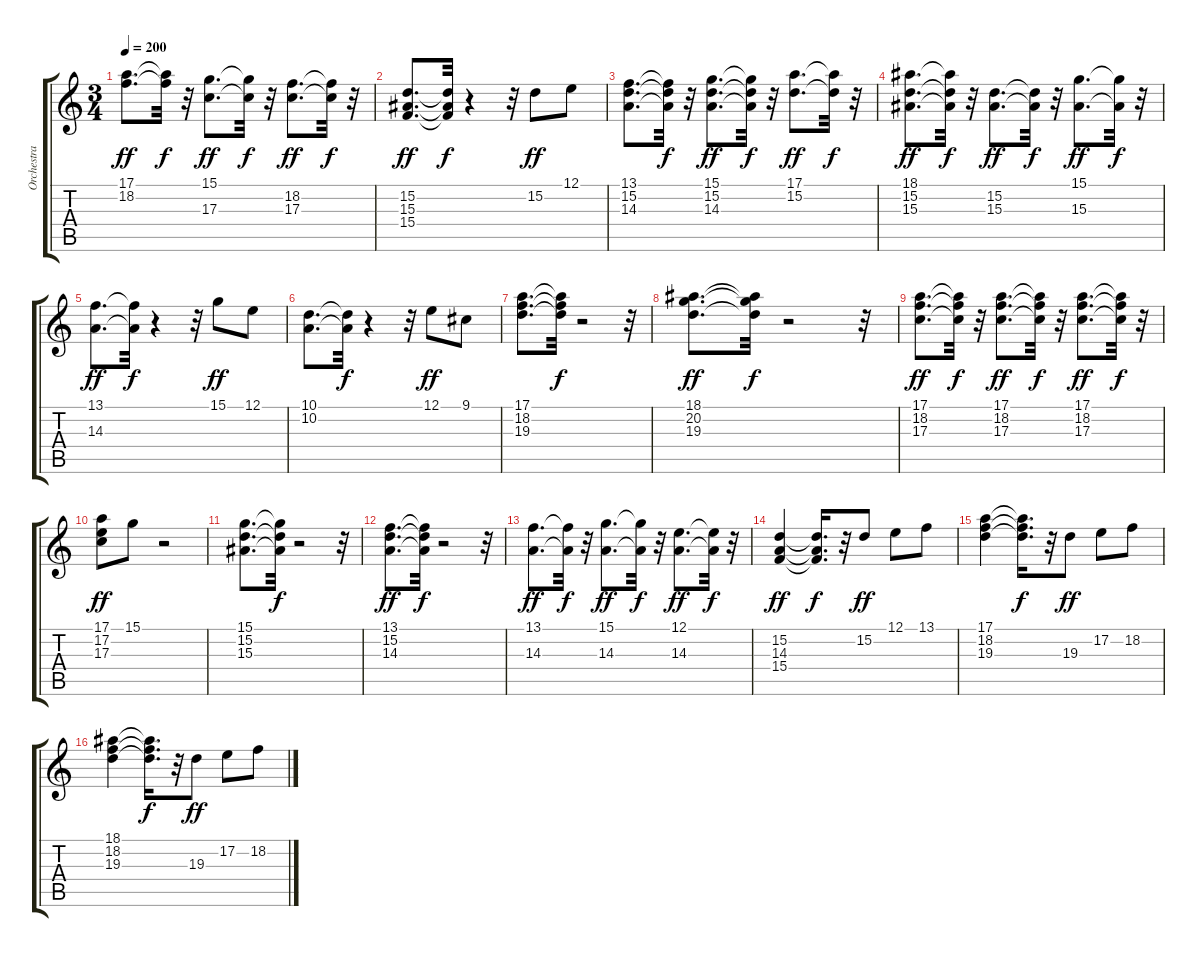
\track ("Orchestra" "Orchestra") {instrument stringensemble1}
\staff {score tabs}
\tuning (E4 B3 G3 D3 A2 E2) {hide}
\ts (3 4)
\tempo 200
\clef g2
\ks c
(17.1 18.2).8{d dy ff} (17.1{t} 18.2{t}).32{dy f} r.32 (15.1 17.3).8{d dy ff} (15.1{t} 17.3{t}).32{dy f} r.32 (18.2 17.3).8{d dy ff} (18.2{t} 17.3{t}).32{dy f} r.32 |
(15.2 15.3 15.4).8{d dy ff} (15.2{t} 15.3{t} 15.4{t}).32{dy f} r.4 r.32 15.2.8{dy ff} 12.1.8 |
(13.1 15.2 14.3).8{d} (13.1{t} 15.2{t} 14.3{t}).32{dy f} r.32 (15.1 15.2 14.3).8{d dy ff} (15.1{t} 15.2{t} 14.3{t}).32{dy f} r.32 (17.1 15.2).8{d dy ff} (17.1{t} 15.2{t}).32{dy f} r.32 |
(18.1 15.2 15.3).8{d dy ff} (18.1{t} 15.2{t} 15.3{t}).32{dy f} r.32 (15.2 15.3).8{d dy ff} (15.2{t} 15.3{t}).32{dy f} r.32 (15.1 15.3).8{d dy ff} (15.1{t} 15.3{t}).32{dy f} r.32 |
(13.1 14.3).8{d dy ff} (13.1{t} 14.3{t}).32{dy f} r.4 r.32 15.1.8{dy ff} 12.1.8 |
(10.1 10.2).8{d} (10.1{t} 10.2{t}).32{dy f} r.4 r.32 12.1.8{dy ff} 9.1.8 |
(17.1 18.2 19.3).8{d} (17.1{t} 18.2{t} 19.3{t}).32{dy f} r.2 r.32 |
(18.1 20.2 19.3).8{d dy ff} (18.1{t} 20.2{t} 19.3{t}).32{dy f} r.2 r.32 |
(17.1 18.2 17.3).8{d dy ff} (17.1{t} 18.2{t} 17.3{t}).32{dy f} r.32 (17.1 18.2 17.3).8{d dy ff} (17.1{t} 18.2{t} 17.3{t}).32{dy f} r.32 (17.1 18.2 17.3).8{d dy ff} (17.1{t} 18.2{t} 17.3{t}).32{dy f} r.32 |
(17.1 17.2 17.3).8{dy ff} 15.1.8 r.2 |
(15.1 15.2 15.3).8{d} (15.1{t} 15.2{t} 15.3{t}).32{dy f} r.2 r.32 |
(13.1 15.2 14.3).8{d dy ff} (13.1{t} 15.2{t} 14.3{t}).32{dy f} r.2 r.32 |
(13.1 14.3).8{d dy ff} (13.1{t} 14.3{t}).32{dy f} r.32 (15.1 14.3).8{d dy ff} (15.1{t} 14.3{t}).32{dy f} r.32 (12.1 14.3).8{d dy ff} (12.1{t} 14.3{t}).32{dy f} r.32 |
(15.2 14.3 15.4).4{dy ff} (15.2{t} 14.3{t} 15.4{t}).16{d dy f} r.32 15.2.8{dy ff} 12.1.8 13.1.8 |
(17.1 18.2 19.3).4 (17.1{t} 18.2{t} 19.3{t}).16{d dy f} r.32 19.3.8{dy ff} 17.2.8 18.2.8 |
(18.1 18.2 19.3).4 (18.1{t} 18.2{t} 19.3{t}).16{d dy f} r.32 19.3.8{dy ff} 17.2.8 18.2.8
